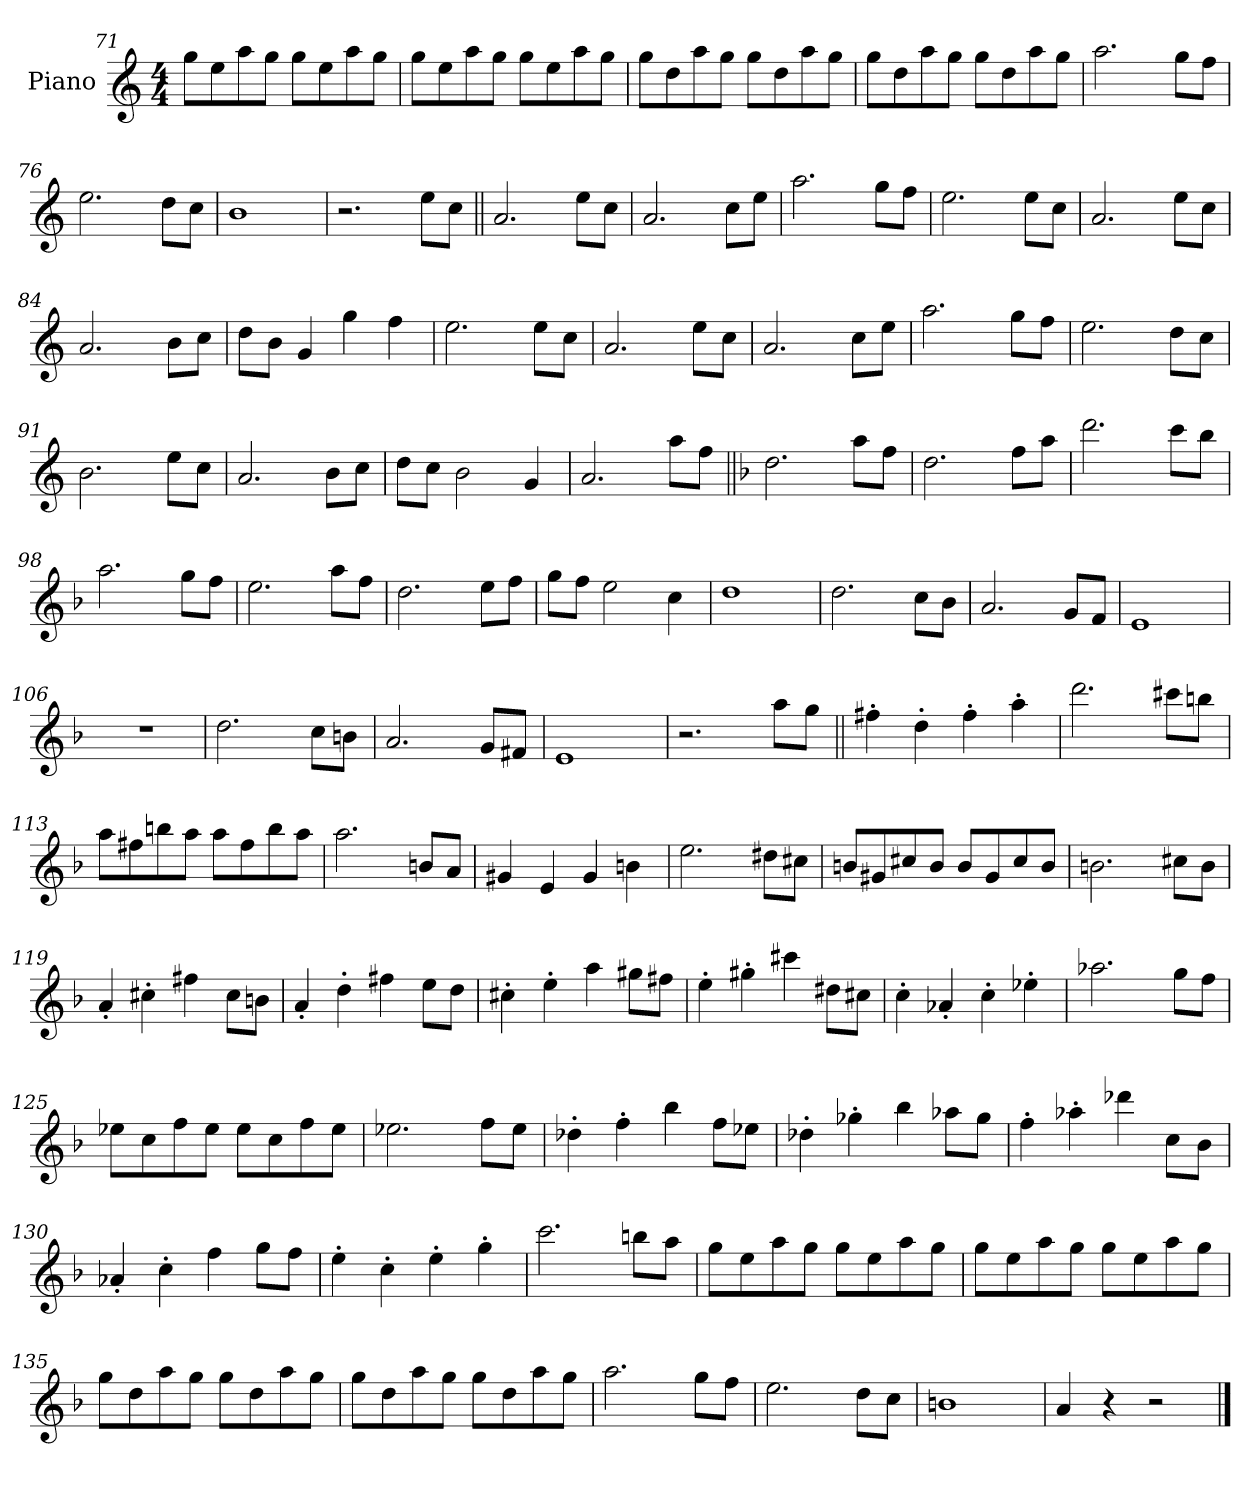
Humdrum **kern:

**kern
*part1
*staff1
*I"Piano
*I'Pno.
*clefG2
*k[]
*M4/4
=71
8ggL
8ee
8aa
8ggJ
8ggL
8ee
8aa
8ggJ
=72
8ggL
8ee
8aa
8ggJ
8ggL
8ee
8aa
8ggJ
=73
8ggL
8dd
8aa
8ggJ
8ggL
8dd
8aa
8ggJ
=74
8ggL
8dd
8aa
8ggJ
8ggL
8dd
8aa
8ggJ
=75
2.aa
8ggL
8ffJ
=76
2.ee
8ddL
8ccJ
=77
1b
=78
2.r
8eeL
8ccJ
=79||
2.a
8eeL
8ccJ
=80
2.a
8ccL
8eeJ
=81
2.aa
8ggL
8ffJ
=82
2.ee
8eeL
8ccJ
=83
2.a
8eeL
8ccJ
=84
2.a
8bL
8ccJ
=85
8ddL
8bJ
4g
4gg
4ff
=86
2.ee
8eeL
8ccJ
=87
2.a
8eeL
8ccJ
=88
2.a
8ccL
8eeJ
=89
2.aa
8ggL
8ffJ
=90
2.ee
8ddL
8ccJ
=91
2.b
8eeL
8ccJ
=92
2.a
8bL
8ccJ
=93
8ddL
8ccJ
2b
4g
=94
2.a
8aaL
8ffJ
=95||
*k[b-]
2.dd
8aaL
8ffJ
=96
2.dd
8ffL
8aaJ
=97
2.ddd
8cccL
8bb-J
=98
2.aa
8ggL
8ffJ
=99
2.ee
8aaL
8ffJ
=100
2.dd
8eeL
8ffJ
=101
8ggL
8ffJ
2ee
4cc
=102
1dd
=103
2.dd
8ccL
8b-J
=104
2.a
8gL
8fJ
=105
1e
=106
1r
=107
2.dd
8ccL
8bnJ
=108
2.a
8gL
8f#XJ
=109
1e
=110
2.r
8aaL
8ggJ
=111||
4ff#X'
4dd'
4ff#'
4aa'
=112
2.ddd
8ccc#XL
8bbnJ
=113
8aaL
8ff#X
8bbn
8aaJ
8aaL
8ff#
8bb
8aaJ
=114
2.aa
8bnL
8aJ
=115
4g#X
4e
4g#
4bn
=116
2.ee
8dd#XL
8cc#XJ
=117
8bnL
8g#X
8cc#X
8bJ
8bL
8g#
8cc#
8bJ
=118
2.bn
8cc#XL
8bJ
=119
4a'
4cc#X'
4ff#X
8cc#!L
8bn!J
=120
4a'!
4dd'!
4ff#X!
8eeL
8ddJ
=121
4cc#X'
4ee'
4aa
8gg#X!L
8ff#X!J
=122
4ee'!
4gg#X'!
4ccc#X!
8dd#XL
8cc#XJ
=123
4cc'
4a-X'
4cc'
4ee-X'
=124
2.aa-X
8ggL
8ffJ
=125
8ee-XL
8cc
8ff
8ee-J
8ee-L
8cc
8ff
8ee-J
=126
2.ee-X
8ffL
8ee-J
=127
4dd-X'
4ff'
4bb-
8ff!L
8ee-X!J
=128
4dd-X'!
4gg-X'!
4bb-!
8aa-XL
8gg-J
=129
4ff'
4aa-X'
4ddd-X
8cc!L
8b-!J
=130
4a-X'!
4cc'!
4ff!
8ggL
8ffJ
=131
4ee'
4cc'
4ee'
4gg'
=132
2.ccc
8bbnL
8aaJ
=133
8ggL
8ee
8aa
8ggJ
8ggL
8ee
8aa
8ggJ
=134
8ggL
8ee
8aa
8ggJ
8ggL
8ee
8aa
8ggJ
=135
8ggL
8dd
8aa
8ggJ
8ggL
8dd
8aa
8ggJ
=136
8ggL
8dd
8aa
8ggJ
8ggL
8dd
8aa
8ggJ
=137
2.aa
8ggL
8ffJ
=138
2.ee
8ddL
8ccJ
=139
1bn
=140
4a
4r
2r
==
*-
